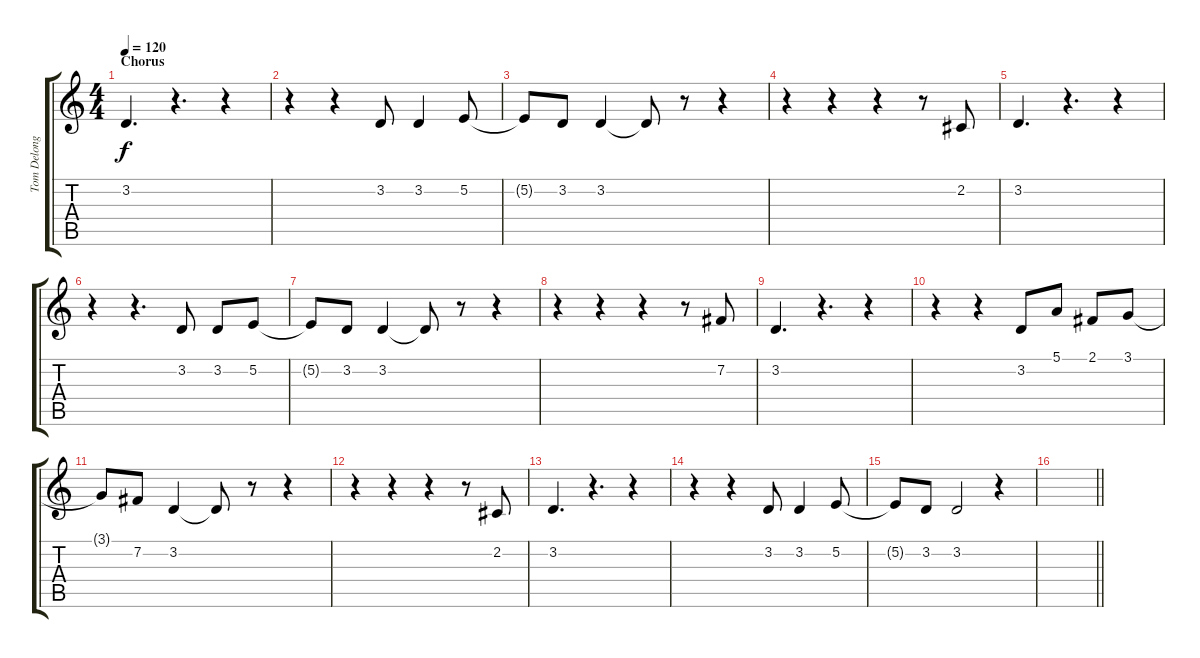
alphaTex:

\track ("Tom Delonge - Vocals" "Tom Delong") {instrument altosax}
\staff {score tabs}
\tuning (E4 B3 G3 D3 A2 E2) {hide}
\ts (4 4)
\section ("" "Chorus")
\tempo 120
\clef g2
\ks c
3.2.4{d dy f} r.4{d} r.4 |
r.4 r.4 3.2.8 3.2.4 5.2.8 |
5.2{t}.8 3.2.8 3.2.4 3.2{t}.8 r.8 r.4 |
r.4 r.4 r.4 r.8 2.2.8 |
3.2.4{d} r.4{d} r.4 |
r.4 r.4{d} 3.2.8 3.2.8 5.2.8 |
5.2{t}.8 3.2.8 3.2.4 3.2{t}.8 r.8 r.4 |
r.4 r.4 r.4 r.8 7.2.8 |
3.2.4{d} r.4{d} r.4 |
r.4 r.4 3.2.8 5.1.8 2.1.8 3.1.8 |
3.1{t}.8 7.2.8 3.2.4 3.2{t}.8 r.8 r.4 |
r.4 r.4 r.4 r.8 2.2.8 |
3.2.4{d} r.4{d} r.4 |
r.4 r.4 3.2.8 3.2.4 5.2.8 |
5.2{t}.8 3.2.8 3.2.2 r.4 |
\barLineRight lightlight
